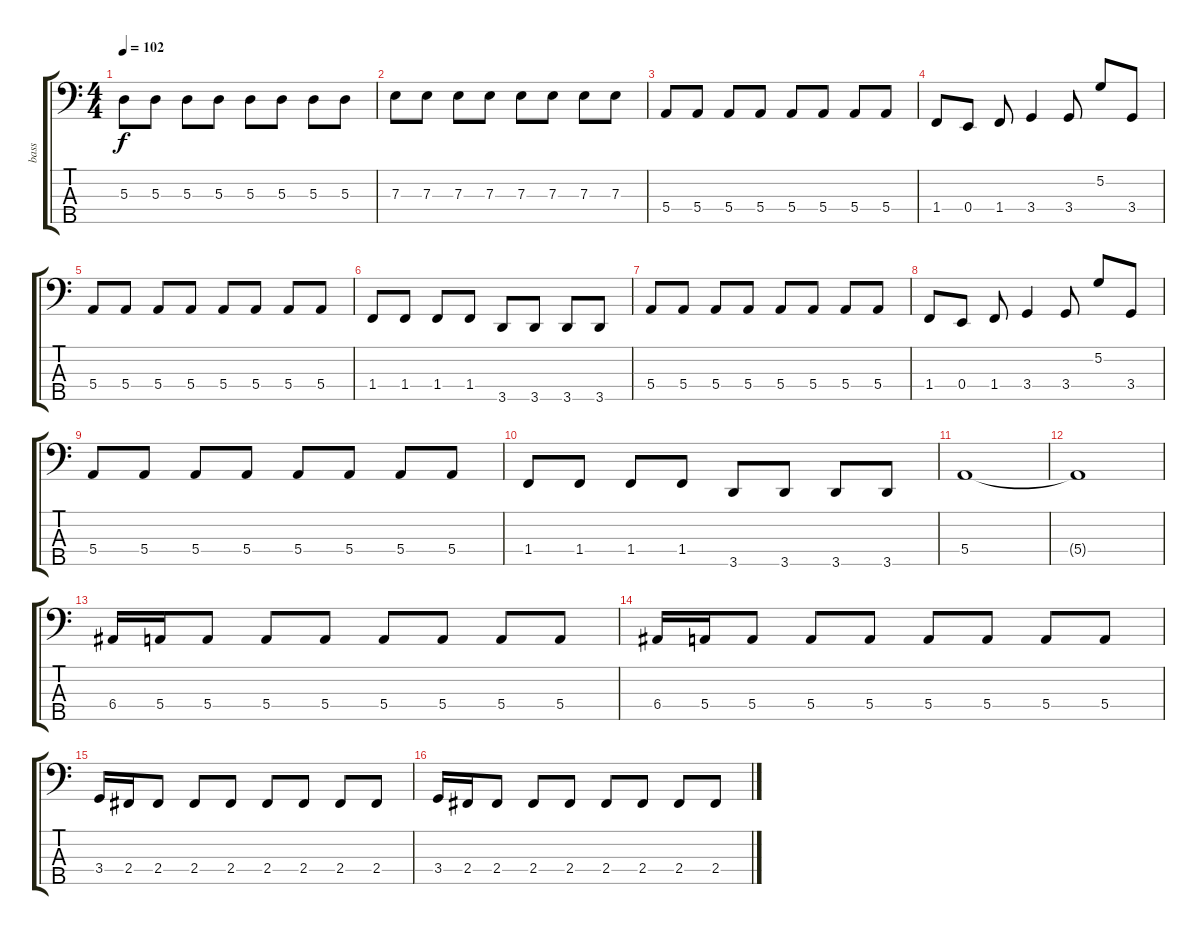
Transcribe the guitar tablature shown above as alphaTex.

\track ("bass" "bass") {instrument electricbassfinger}
\staff {score tabs}
\tuning (G2 D2 A1 E1 B0) {hide}
\ts (4 4)
\tempo 102
\clef f4
\ks c
5.3.8{dy f} 5.3.8 5.3.8 5.3.8 5.3.8 5.3.8 5.3.8 5.3.8 |
7.3.8 7.3.8 7.3.8 7.3.8 7.3.8 7.3.8 7.3.8 7.3.8 |
5.4.8 5.4.8 5.4.8 5.4.8 5.4.8 5.4.8 5.4.8 5.4.8 |
1.4.8 0.4.8 1.4.8 3.4.4 3.4.8 5.2.8 3.4.8 |
5.4.8 5.4.8 5.4.8 5.4.8 5.4.8 5.4.8 5.4.8 5.4.8 |
1.4.8 1.4.8 1.4.8 1.4.8 3.5.8 3.5.8 3.5.8 3.5.8 |
5.4.8 5.4.8 5.4.8 5.4.8 5.4.8 5.4.8 5.4.8 5.4.8 |
1.4.8 0.4.8 1.4.8 3.4.4 3.4.8 5.2.8 3.4.8 |
5.4.8 5.4.8 5.4.8 5.4.8 5.4.8 5.4.8 5.4.8 5.4.8 |
1.4.8 1.4.8 1.4.8 1.4.8 3.5.8 3.5.8 3.5.8 3.5.8 |
5.4.1 |
5.4{t}.1 |
6.4.16 5.4.16 5.4.8 5.4.8 5.4.8 5.4.8 5.4.8 5.4.8 5.4.8 |
6.4.16 5.4.16 5.4.8 5.4.8 5.4.8 5.4.8 5.4.8 5.4.8 5.4.8 |
3.4.16 2.4.16 2.4.8 2.4.8 2.4.8 2.4.8 2.4.8 2.4.8 2.4.8 |
3.4.16 2.4.16 2.4.8 2.4.8 2.4.8 2.4.8 2.4.8 2.4.8 2.4.8
